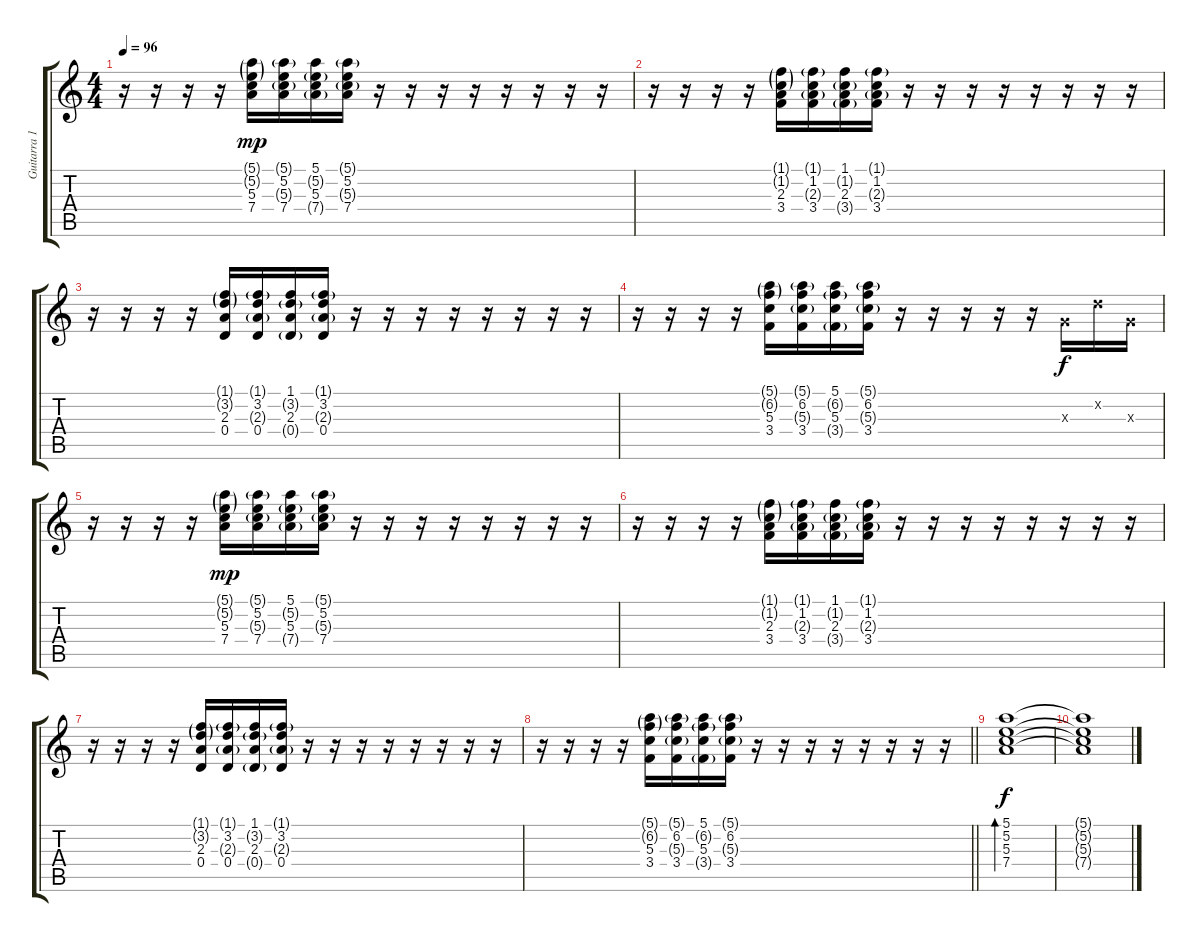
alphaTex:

\track ("Guitarra 1" "Guitarra 1") {instrument acousticguitarnylon}
\staff {score tabs}
\tuning (E4 B3 G3 D3 A2 E2) {hide}
\ts (4 4)
\tempo 96
\clef g2
\ks c
r.16{dy mp} r.16 r.16 r.16 (5.1{g} 5.2{g} 5.3 7.4).16 (5.1{g} 5.2 5.3{g} 7.4).16 (5.1 5.2{g} 5.3 7.4{g}).16 (5.1{g} 5.2 5.3{g} 7.4).16 r.16 r.16 r.16 r.16 r.16 r.16 r.16 r.16 |
r.16 r.16 r.16 r.16 (1.1{g} 1.2{g} 2.3 3.4).16 (1.1{g} 1.2 2.3{g} 3.4).16 (1.1 1.2{g} 2.3 3.4{g}).16 (1.1{g} 1.2 2.3{g} 3.4).16 r.16 r.16 r.16 r.16 r.16 r.16 r.16 r.16 |
r.16 r.16 r.16 r.16 (1.1{g} 3.2{g} 2.3 0.4).16 (1.1{g} 3.2 2.3{g} 0.4).16 (1.1 3.2{g} 2.3 0.4{g}).16 (1.1{g} 3.2 2.3{g} 0.4).16 r.16 r.16 r.16 r.16 r.16 r.16 r.16 r.16 |
r.16 r.16 r.16 r.16 (5.1{g} 6.2{g} 5.3 3.4).16 (5.1{g} 6.2 5.3{g} 3.4).16 (5.1 6.2{g} 5.3 3.4{g}).16 (5.1{g} 6.2 5.3{g} 3.4).16 r.16 r.16 r.16 r.16 r.16 0.3{x}.16{dy f} 3.2{x}.16 0.3{x}.16 |
r.16 r.16 r.16 r.16 (5.1{g} 5.2{g} 5.3 7.4).16{dy mp} (5.1{g} 5.2 5.3{g} 7.4).16 (5.1 5.2{g} 5.3 7.4{g}).16 (5.1{g} 5.2 5.3{g} 7.4).16 r.16 r.16 r.16 r.16 r.16 r.16 r.16 r.16 |
r.16 r.16 r.16 r.16 (1.1{g} 1.2{g} 2.3 3.4).16 (1.1{g} 1.2 2.3{g} 3.4).16 (1.1 1.2{g} 2.3 3.4{g}).16 (1.1{g} 1.2 2.3{g} 3.4).16 r.16 r.16 r.16 r.16 r.16 r.16 r.16 r.16 |
r.16 r.16 r.16 r.16 (1.1{g} 3.2{g} 2.3 0.4).16 (1.1{g} 3.2 2.3{g} 0.4).16 (1.1 3.2{g} 2.3 0.4{g}).16 (1.1{g} 3.2 2.3{g} 0.4).16 r.16 r.16 r.16 r.16 r.16 r.16 r.16 r.16 |
\barLineRight lightlight
r.16 r.16 r.16 r.16 (5.1{g} 6.2{g} 5.3 3.4).16 (5.1{g} 6.2 5.3{g} 3.4).16 (5.1 6.2{g} 5.3 3.4{g}).16 (5.1{g} 6.2 5.3{g} 3.4).16 r.16 r.16 r.16 r.16 r.16 r.16 r.16 r.16 |
(5.1 5.2 5.3 7.4).1{bd 480 dy f volume 0} |
(5.1{t} 5.2{t} 5.3{t} 7.4{t}).1
